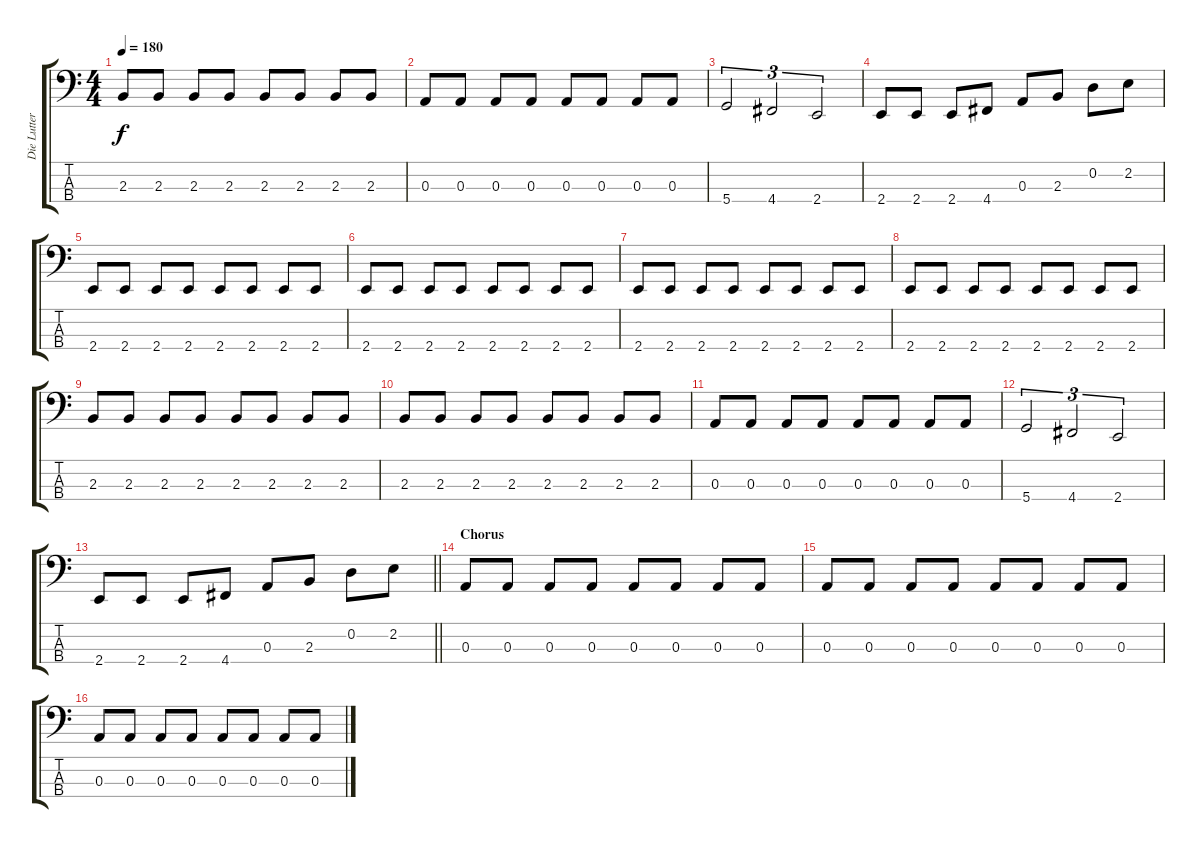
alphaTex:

\track ("Die Lutter" "Die Lutter") {instrument electricbasspick}
\staff {score tabs}
\tuning (G2 D2 A1 D1) {hide}
\ts (4 4)
\tempo 180
\clef f4
\ks c
2.3.8{dy f} 2.3.8 2.3.8 2.3.8 2.3.8 2.3.8 2.3.8 2.3.8 |
0.3.8 0.3.8 0.3.8 0.3.8 0.3.8 0.3.8 0.3.8 0.3.8 |
5.4.2{tu (3 2)} 4.4.2{tu (3 2)} 2.4.2{tu (3 2)} |
2.4.8 2.4.8 2.4.8 4.4.8 0.3.8 2.3.8 0.2.8 2.2.8 |
2.4.8 2.4.8 2.4.8 2.4.8 2.4.8 2.4.8 2.4.8 2.4.8 |
2.4.8 2.4.8 2.4.8 2.4.8 2.4.8 2.4.8 2.4.8 2.4.8 |
2.4.8 2.4.8 2.4.8 2.4.8 2.4.8 2.4.8 2.4.8 2.4.8 |
2.4.8 2.4.8 2.4.8 2.4.8 2.4.8 2.4.8 2.4.8 2.4.8 |
2.3.8 2.3.8 2.3.8 2.3.8 2.3.8 2.3.8 2.3.8 2.3.8 |
2.3.8 2.3.8 2.3.8 2.3.8 2.3.8 2.3.8 2.3.8 2.3.8 |
0.3.8 0.3.8 0.3.8 0.3.8 0.3.8 0.3.8 0.3.8 0.3.8 |
5.4.2{tu (3 2)} 4.4.2{tu (3 2)} 2.4.2{tu (3 2)} |
\barLineRight lightlight
2.4.8 2.4.8 2.4.8 4.4.8 0.3.8 2.3.8 0.2.8 2.2.8 |
\section ("" "Chorus")
0.3.8 0.3.8 0.3.8 0.3.8 0.3.8 0.3.8 0.3.8 0.3.8 |
0.3.8 0.3.8 0.3.8 0.3.8 0.3.8 0.3.8 0.3.8 0.3.8 |
0.3.8 0.3.8 0.3.8 0.3.8 0.3.8 0.3.8 0.3.8 0.3.8
